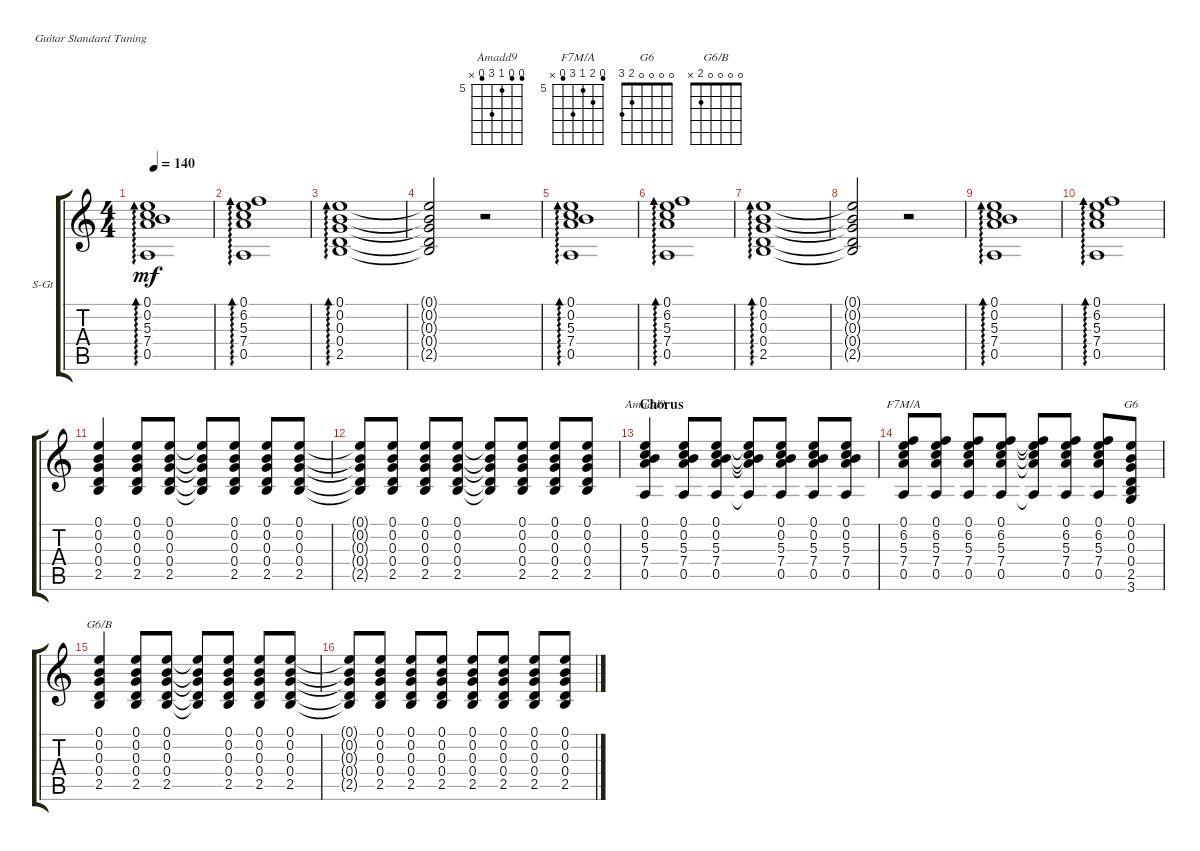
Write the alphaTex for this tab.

\defaultSystemsLayout 4
\bracketExtendMode groupsimilarinstruments
\firstSystemTrackNameOrientation horizontal
\otherSystemsTrackNameOrientation horizontal
\track ("Steel Guitar" "S-Gt") {instrument acousticguitarsteel}
\staff {score tabs}
\tuning (E4 B3 G3 D3 A2 E2)
\chord ("Amadd9" 4 4 5 7 4 x) {firstfret 5 showfingering false}
\chord ("F7M/A" 4 6 5 7 4 x) {firstfret 5 showfingering false}
\chord ("G6" 0 0 0 0 2 3) {showfingering false}
\chord ("G6/B" 0 0 0 0 2 x) {showfingering false}
\ts (4 4)
\tempo 140
\clef g2
\scale
0.333333
\ks c
(0.5 7.4 5.3 0.2 0.1).1{ad 0 dy mf} |
\scale
0.333333 (0.5 7.4 5.3 6.2 0.1).1{ad 0} |
\scale
0.333333 (2.5 0.4 0.3 0.2 0.1).1{ad 0} |
\scale
0.333333 (2.5{t} 0.4{t} 0.3{t} 0.2{t} 0.1{t}).2 r.2 |
\scale
0.333333 (0.5 7.4 5.3 0.2 0.1).1{ad 0} |
\scale
0.333333 (0.5 7.4 5.3 6.2 0.1).1{ad 0} |
\scale
0.333333 (2.5 0.4 0.3 0.2 0.1).1{ad 0} |
\scale
0.333333 (2.5{t} 0.4{t} 0.3{t} 0.2{t} 0.1{t}).2 r.2 |
\scale
0.333333 (0.5 7.4 5.3 0.2 0.1).1{ad 0} |
\scale
0.333333 (0.5 7.4 5.3 6.2 0.1).1{ad 0} |
\scale
0.333333 (2.5 0.4 0.3 0.2 0.1).4 (2.5 0.4 0.3 0.2 0.1).8 (2.5 0.4 0.3 0.2 0.1).8 (2.5{t} 0.4{t} 0.3{t} 0.2{t} 0.1{t}).8 (2.5 0.4 0.3 0.2 0.1).8 (2.5 0.4 0.3 0.2 0.1).8 (2.5 0.4 0.3 0.2 0.1).8 |
\scale
0.333333 (2.5{t} 0.4{t} 0.3{t} 0.2{t} 0.1{t}).8 (2.5 0.4 0.3 0.2 0.1).8 (2.5 0.4 0.3 0.2 0.1).8 (2.5 0.4 0.3 0.2 0.1).8 (2.5{t} 0.4{t} 0.3{t} 0.2{t} 0.1{t}).8 (2.5 0.4 0.3 0.2 0.1).8 (2.5 0.4 0.3 0.2 0.1).8 (2.5 0.4 0.3 0.2 0.1).8 |
\section ("" "Chorus")
\scale
0.333333 (0.5 7.4 5.3 0.2 0.1).4{ch "Amadd9"} (0.5 7.4 5.3 0.2 0.1).8 (0.5 7.4 5.3 0.2 0.1).8 (0.5{t} 7.4{t} 5.3{t} 0.2{t} 0.1{t}).8 (0.5 7.4 5.3 0.2 0.1).8 (0.5 7.4 5.3 0.2 0.1).8 (0.5 7.4 5.3 0.2 0.1).8 |
\scale
0.333333 (0.5 7.4 5.3 6.2 0.1).8{ch "F7M/A"} (0.5 7.4 5.3 6.2 0.1).8 (0.5 7.4 5.3 6.2 0.1).8 (0.5 7.4 5.3 6.2 0.1).8 (0.5{t} 7.4{t} 5.3{t} 6.2{t} 0.1{t}).8 (0.5 7.4 5.3 6.2 0.1).8 (0.5 7.4 5.3 6.2 0.1).8 (2.5 0.4 0.3 0.2 0.1 3.6).8{ch "G6"} |
\scale
0.333333 (2.5 0.4 0.3 0.2 0.1).4{ch "G6/B"} (2.5 0.4 0.3 0.2 0.1).8 (2.5 0.4 0.3 0.2 0.1).8 (2.5{t} 0.4{t} 0.3{t} 0.2{t} 0.1{t}).8 (2.5 0.4 0.3 0.2 0.1).8 (2.5 0.4 0.3 0.2 0.1).8 (2.5 0.4 0.3 0.2 0.1).8 |
\scale
0.333333 (2.5{t} 0.4{t} 0.3{t} 0.2{t} 0.1{t}).8 (2.5 0.4 0.3 0.2 0.1).8 (2.5 0.4 0.3 0.2 0.1).8 (2.5 0.4 0.3 0.2 0.1).8 (2.5 0.4 0.3 0.2 0.1).8 (2.5 0.4 0.3 0.2 0.1).8 (2.5 0.4 0.3 0.2 0.1).8 (2.5 0.4 0.3 0.2 0.1).8
